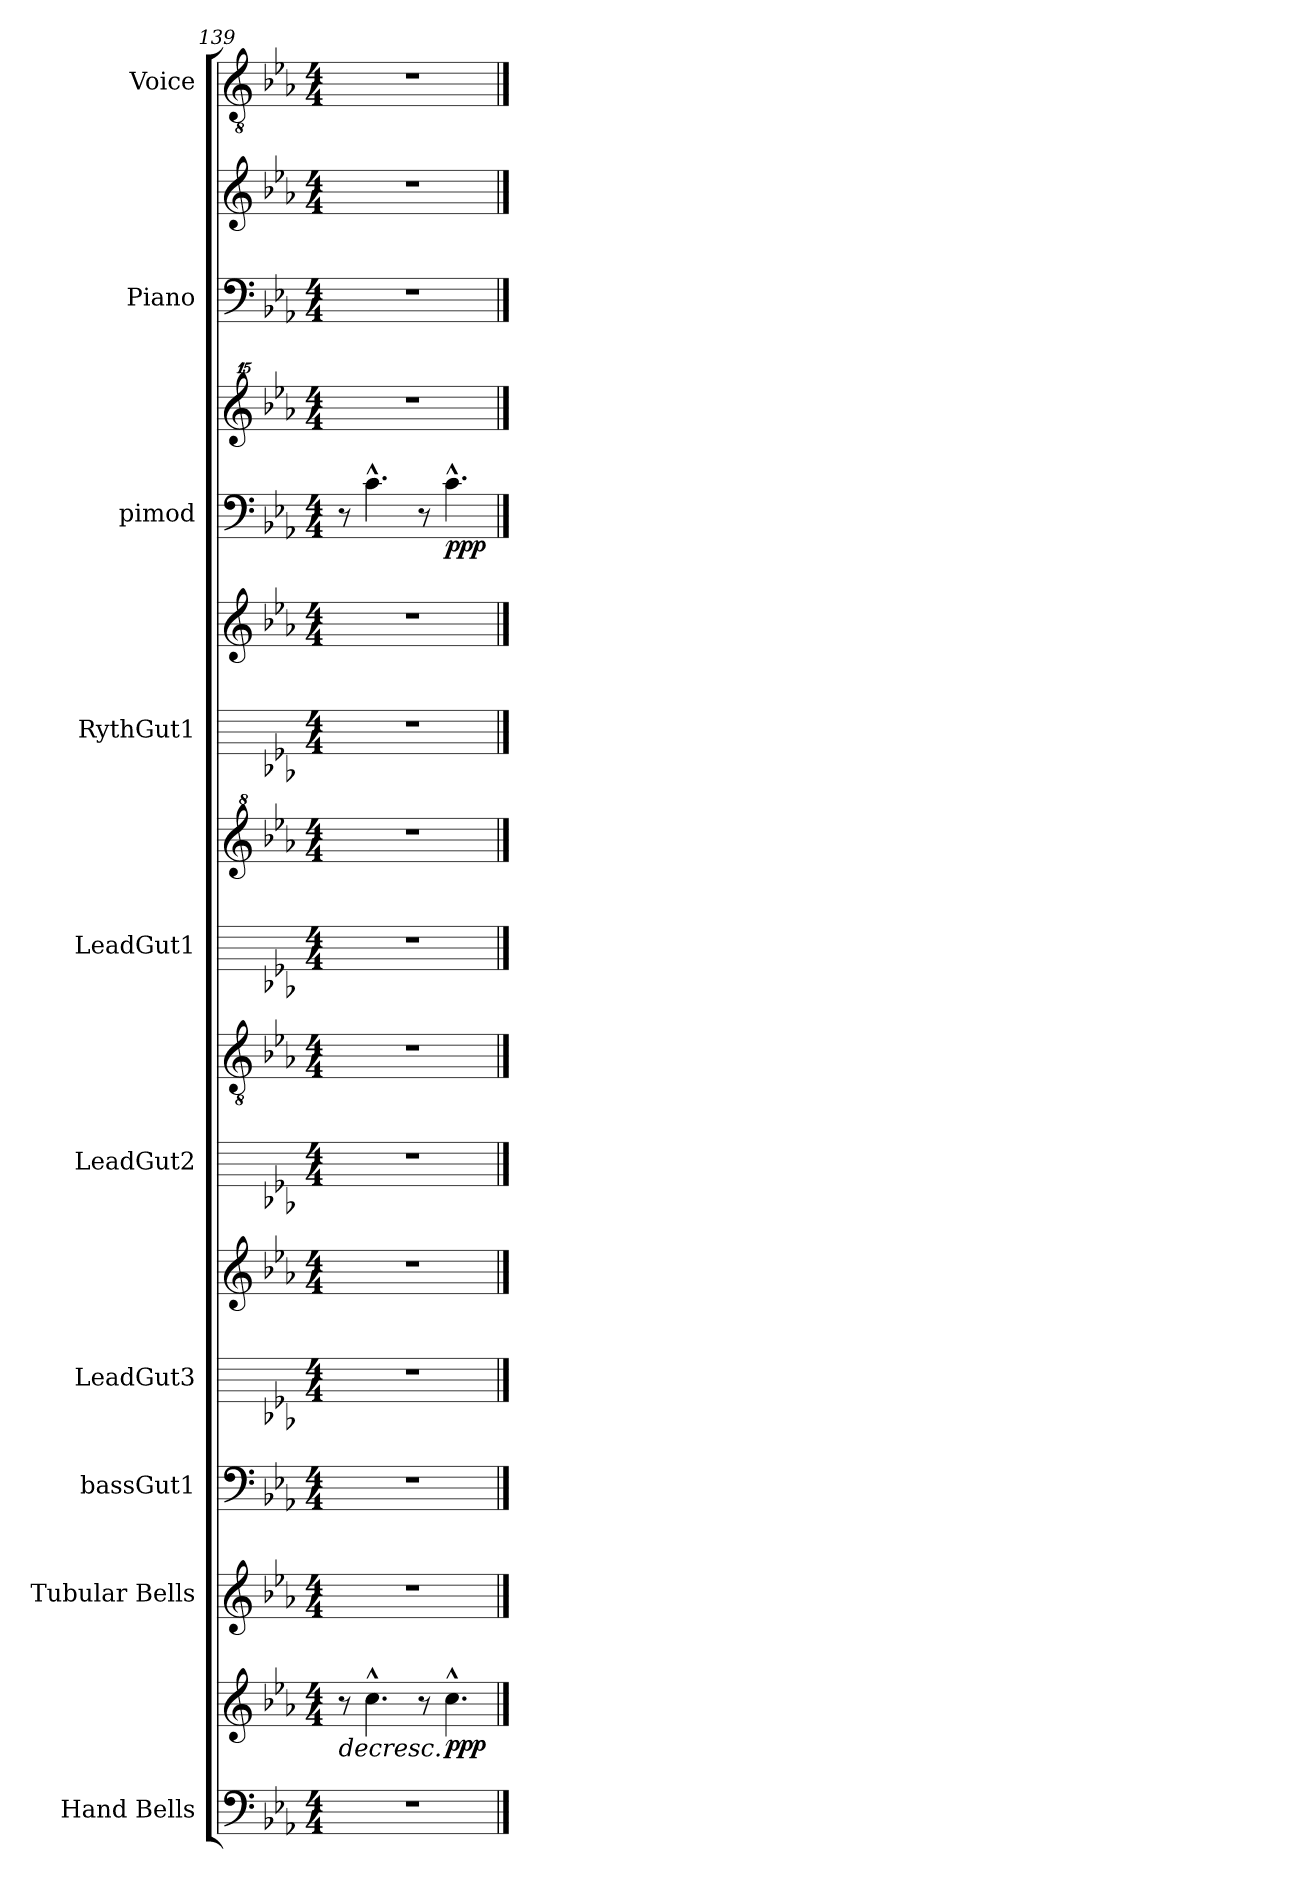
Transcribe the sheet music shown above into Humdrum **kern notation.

**kern	**kern	**dynam	**kern	**kern	**kern	**kern	**kern	**kern	**kern	**kern	**kern	**kern	**kern	**kern	**dynam	**kern	**kern	**kern
*part10	*part10	*part10	*part9	*part8	*part7	*part7	*part6	*part6	*part5	*part5	*part4	*part4	*part3	*part3	*part3	*part2	*part2	*part1
*staff17	*staff16	*staff16/17	*staff15	*staff14	*staff13	*staff12	*staff11	*staff10	*staff9	*staff8	*staff7	*staff6	*staff5	*staff4	*staff4/5	*staff3	*staff2	*staff1
*I"Hand Bells	*	*	*I"Tubular Bells	*I"bassGut1	*I"LeadGut3	*	*I"LeadGut2	*	*I"LeadGut1	*	*I"RythGut1	*	*I"pimod	*	*	*I"Piano	*	*I"Voice
*I'Ha. Be.	*	*	*I'Tu. Be.	*I'bassGut1	*I'LeadGut3	*	*I'LeadGut2	*	*I'LeadGut1	*	*I'RythGut1	*	*I'pimod	*	*	*I'Pno.	*	*I'Vo.
*clefF4	*clefG2	*	*clefG2	*clefF4	*	*clefG2	*	*clefGv2	*	*clefG^2	*	*clefG2	*clefF4	*clefG^^2	*	*clefF4	*clefG2	*clefGv2
*k[b-e-a-]	*k[b-e-a-]	*	*k[b-e-a-]	*k[b-e-a-]	*k[b-e-a-]	*k[b-e-a-]	*k[b-e-a-]	*k[b-e-a-]	*k[b-e-a-]	*k[b-e-a-]	*k[b-e-a-]	*k[b-e-a-]	*k[b-e-a-]	*k[b-e-a-]	*	*k[b-e-a-]	*k[b-e-a-]	*k[b-e-a-]
*M4/4	*M4/4	*	*M4/4	*M4/4	*M4/4	*M4/4	*M4/4	*M4/4	*M4/4	*M4/4	*M4/4	*M4/4	*M4/4	*M4/4	*	*M4/4	*M4/4	*M4/4
=139	=139	=139	=139	=139	=139	=139	=139	=139	=139	=139	=139	=139	=139	=139	=139	=139	=139	=139
!	!	!LO:HP:b	!	!	!	!	!	!	!	!	!	!	!	!	!	!	!	!
1r	8r	>	1r	1r	1r	1r	1r	1r	1r	1r	1r	1r	8r	1r	.	1r	1r	1r
.	4.cc^^\	.	.	.	.	.	.	.	.	.	.	.	4.c^^\	.	.	.	.	.
.	8r	.	.	.	.	.	.	.	.	.	.	.	8r	.	.	.	.	.
!	!	!LO:DY:b	!	!	!	!	!	!	!	!	!	!	!	!	!LO:DY:b=2	!	!	!
.	4.cc^^\	ppp	.	.	.	.	.	.	.	.	.	.	4.c^^\	.	ppp	.	.	.
.	.	]	.	.	.	.	.	.	.	.	.	.	.	.	.	.	.	.
==	==	==	==	==	==	==	==	==	==	==	==	==	==	==	==	==	==	==
*-	*-	*-	*-	*-	*-	*-	*-	*-	*-	*-	*-	*-	*-	*-	*-	*-	*-	*-
